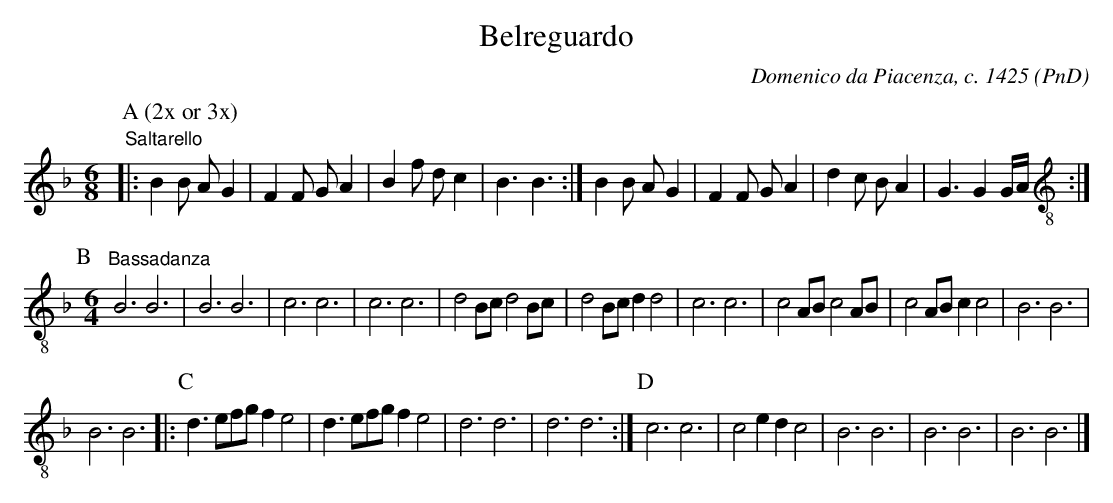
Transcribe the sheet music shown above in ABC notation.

X:1
T:Belreguardo
C:Domenico da Piacenza, c. 1425 (PnD)
M:6/8
L:1/8
K:Bb lyd
P:A (2x or 3x)
"^Saltarello"
|:B2B AG2 | F2F GA2 | B2f dc2 | B3 B3 :| \
B2B AG2 | F2F GA2 | d2c BA2 | G3 G2G/2A/2 :|
M:6/4
P:B
K:clef=G-8
"^Bassadanza"B6 B6 | B6 B6 | c6 c6 | c6 c6 | d4 Bc d4 Bc | d4 Bc d2 d4 |\
c6 c6 | c4 AB c4 AB | c4 AB c2 c4 | B6 B6 |
B6 B6 |:\
P:C
d3efg f2e4 | d3efg f2e4 | d6 d6 | d6 d6 :|\
P:D
c6 c6 | c4 e2 d2 c4 | B6 B6 | B6 B6 | B6 B6 |]
